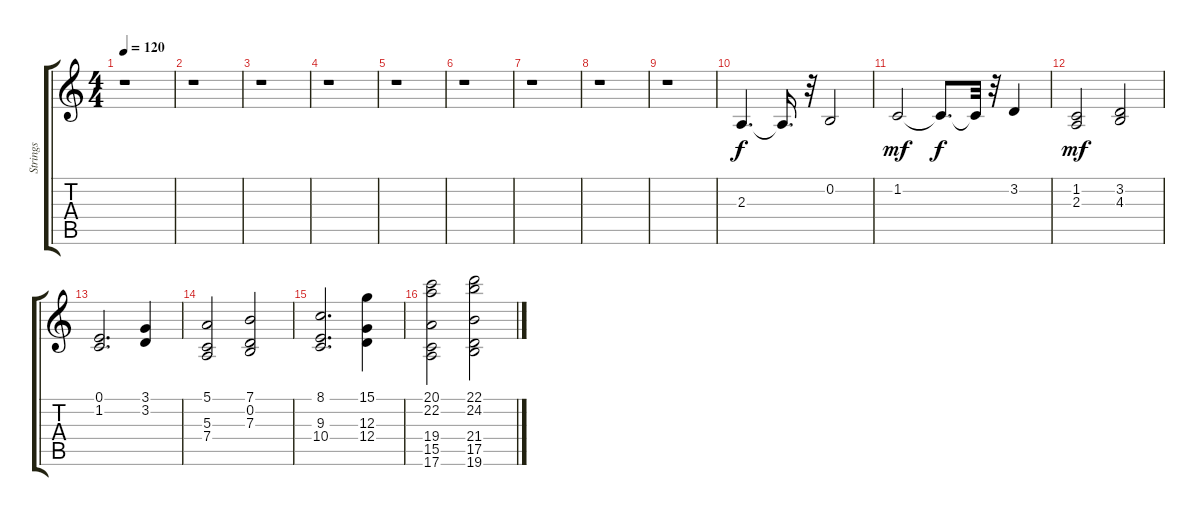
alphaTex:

\track ("Strings" "Strings") {instrument stringensemble1}
\staff {score tabs}
\tuning (E4 B3 G3 D3 A2 E2) {hide}
\ts (4 4)
\tempo 120
\clef g2
\ks c
r.1{dy f} |
r.1 |
r.1 |
r.1 |
r.1 |
r.1 |
r.1 |
r.1 |
r.1 |
2.3.4{d} 2.3{t}.16{d} r.32 0.2.2 |
1.2.2{dy mf} 1.2{t}.8{d dy f} 1.2{t}.32 r.32 3.2.4 |
(1.2 2.3).2{dy mf} (3.2 4.3).2 |
(0.1 1.2).2{d} (3.1 3.2).4 |
(5.1 5.3 7.4).2 (7.1 0.2 7.3).2 |
(8.1 9.3 10.4).2{d} (15.1 12.3 12.4).4 |
(20.1 22.2 19.4 15.5 17.6).2 (22.1 24.2 21.4 17.5 19.6).2
